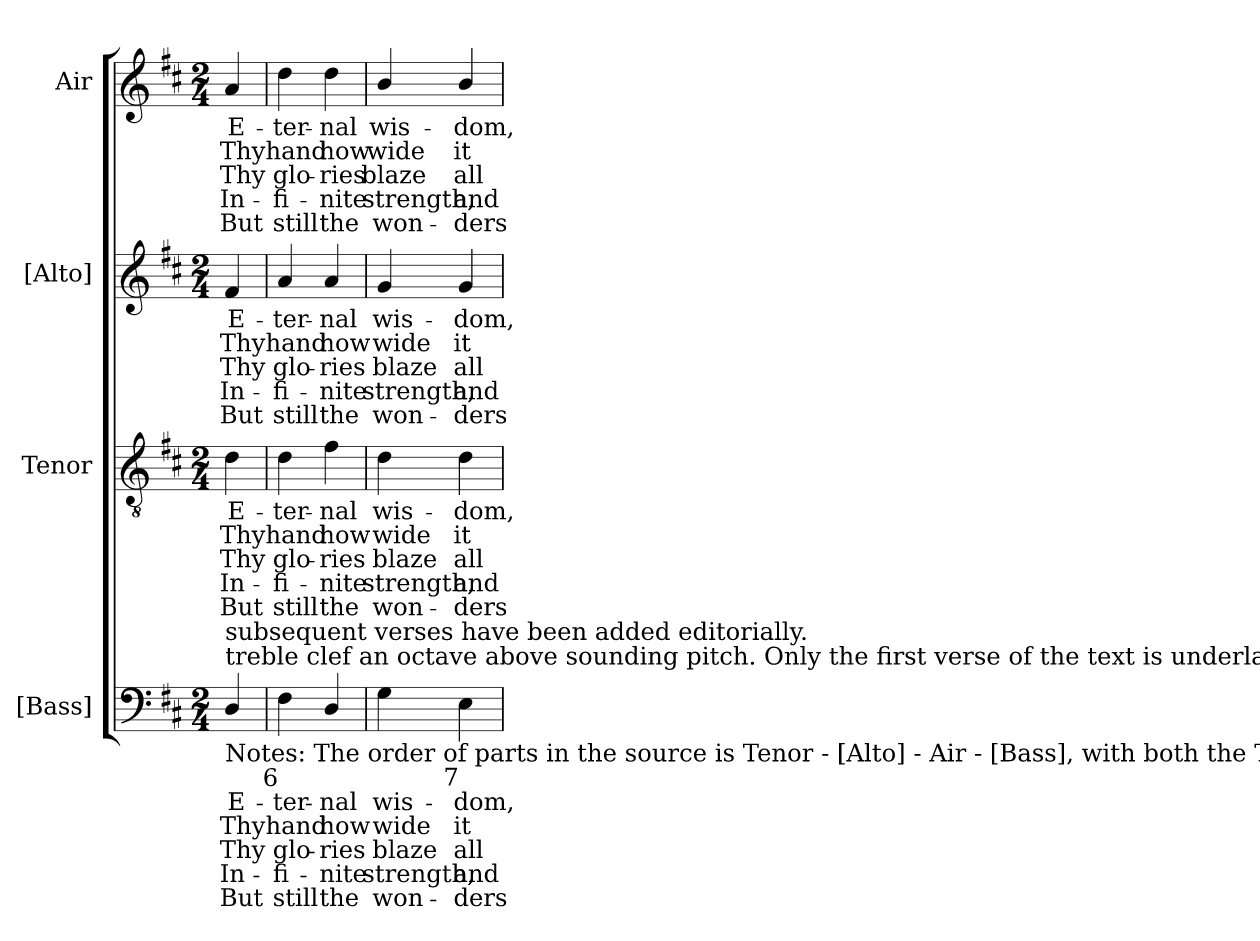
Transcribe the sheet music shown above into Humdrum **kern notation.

**kern	**text	**text	**text	**text	**text	**kern	**text	**text	**text	**text	**text	**kern	**text	**text	**text	**text	**text	**kern	**text	**text	**text	**text	**text
*part4	*part4	*part4	*part4	*part4	*part4	*part3	*part3	*part3	*part3	*part3	*part3	*part2	*part2	*part2	*part2	*part2	*part2	*part1	*part1	*part1	*part1	*part1	*part1
*staff4	*staff4	*staff4	*staff4	*staff4	*staff4	*staff3	*staff3	*staff3	*staff3	*staff3	*staff3	*staff2	*staff2	*staff2	*staff2	*staff2	*staff2	*staff1	*staff1	*staff1	*staff1	*staff1	*staff1
*I"[Bass]	*	*	*	*	*	*I"Tenor	*	*	*	*	*	*I"[Alto]	*	*	*	*	*	*I"Air	*	*	*	*	*
*I'B.	*	*	*	*	*	*I'T.	*	*	*	*	*	*I'A.	*	*	*	*	*	*	*	*	*	*	*
!!LO:PB:g=z
*clefF4	*	*	*	*	*	*clefGv2	*	*	*	*	*	*clefG2	*	*	*	*	*	*clefG2	*	*	*	*	*
*	*	*	*	*	*	*ITrd7c12	*	*	*	*	*	*	*	*	*	*	*	*	*	*	*	*	*
*k[f#c#]	*	*	*	*	*	*k[f#c#]	*	*	*	*	*	*k[f#c#]	*	*	*	*	*	*k[f#c#]	*	*	*	*	*
*D:	*	*	*	*	*	*D:	*	*	*	*	*	*D:	*	*	*	*	*	*D:	*	*	*	*	*
*M2/4	*	*	*	*	*	*M2/4	*	*	*	*	*	*M2/4	*	*	*	*	*	*M2/4	*	*	*	*	*
=	=	=	=	=	=	=	=	=	=	=	=	=	=	=	=	=	=	=	=	=	=	=	=
!	!LO:LY:b:color=#000000	!LO:LY:b:color=#000000	!LO:LY:b:color=#000000	!LO:LY:b:color=#000000	!LO:LY:b:color=#000000	!	!	!	!	!	!	!	!	!	!	!	!	!	!	!	!	!	!
!	!	!	!	!	!	!	!LO:LY:b:color=#000000	!LO:LY:b:color=#000000	!LO:LY:b:color=#000000	!LO:LY:b:color=#000000	!LO:LY:b:color=#000000	!	!	!	!	!	!	!	!	!	!	!	!
!	!	!	!	!	!	!	!	!	!	!	!	!	!LO:LY:b:color=#000000	!LO:LY:b:color=#000000	!LO:LY:b:color=#000000	!LO:LY:b:color=#000000	!LO:LY:b:color=#000000	!	!	!	!	!	!
!LO:TX:b:t=Notes&colon; The order of parts in the source is Tenor - [Alto] - Air - [Bass], with both the Tenor and Alto parts printed in the	!	!	!	!	!	!	!	!	!	!	!	!	!	!	!	!	!	!	!	!	!	!	!
!LO:TX:t=treble clef an octave above sounding pitch. Only the first verse of the text is underlaid in the source&colon; four	!	!	!	!	!	!	!	!	!	!	!	!	!	!	!	!	!	!	!	!	!	!	!
!LO:TX:t=subsequent verses have been added editorially.	!	!	!	!	!	!	!	!	!	!	!	!	!	!	!	!	!	!	!	!	!	!	!
!	!	!	!	!	!	!	!	!	!	!	!	!	!	!	!	!	!	!	!LO:LY:b:color=#000000	!LO:LY:b:color=#000000	!LO:LY:b:color=#000000	!LO:LY:b:color=#000000	!LO:LY:b:color=#000000
4Di/	E-	Thy	Thy	In-	-But	4Di\	E-	Thy	Thy	In-	-But	4f#i/	E-	Thy	Thy	In-	-But	4ai/	E-	Thy	Thy	In-	-But
=1	=1	=1	=1	=1	=1	=1	=1	=1	=1	=1	=1	=1	=1	=1	=1	=1	=1	=1	=1	=1	=1	=1	=1
!	!LO:LY:b:color=#000000	!LO:LY:b:color=#000000	!LO:LY:b:color=#000000	!LO:LY:b:color=#000000	!LO:LY:b:color=#000000	!	!	!	!	!	!	!	!	!	!	!	!	!	!	!	!	!	!
!	!	!	!	!	!	!	!LO:LY:b:color=#000000	!LO:LY:b:color=#000000	!LO:LY:b:color=#000000	!LO:LY:b:color=#000000	!LO:LY:b:color=#000000	!	!	!	!	!	!	!	!	!	!	!	!
!	!	!	!	!	!	!	!	!	!	!	!	!	!LO:LY:b:color=#000000	!LO:LY:b:color=#000000	!LO:LY:b:color=#000000	!LO:LY:b:color=#000000	!LO:LY:b:color=#000000	!	!	!	!	!	!
!LO:TX:b:rj:t=6	!	!	!	!	!	!	!	!	!	!	!	!	!	!	!	!	!	!	!	!	!	!	!
!	!	!	!	!	!	!	!	!	!	!	!	!	!	!	!	!	!	!	!LO:LY:b:color=#000000	!LO:LY:b:color=#000000	!LO:LY:b:color=#000000	!LO:LY:b:color=#000000	!LO:LY:b:color=#000000
4F#i\	-ter-	hand	glo-	-fi-	-still	4Di\	-ter-	hand	glo-	-fi-	-still	4ai/	-ter-	hand	glo-	-fi-	-still	4ddi\	-ter-	hand	glo-	-fi-	-still
!	!LO:LY:b:color=#000000	!LO:LY:b:color=#000000	!LO:LY:b:color=#000000	!LO:LY:b:color=#000000	!LO:LY:b:color=#000000	!	!	!	!	!	!	!	!	!	!	!	!	!	!	!	!	!	!
!	!	!	!	!	!	!	!LO:LY:b:color=#000000	!LO:LY:b:color=#000000	!LO:LY:b:color=#000000	!LO:LY:b:color=#000000	!LO:LY:b:color=#000000	!	!	!	!	!	!	!	!	!	!	!	!
!	!	!	!	!	!	!	!	!	!	!	!	!	!LO:LY:b:color=#000000	!LO:LY:b:color=#000000	!LO:LY:b:color=#000000	!LO:LY:b:color=#000000	!LO:LY:b:color=#000000	!	!	!	!	!	!
!	!	!	!	!	!	!	!	!	!	!	!	!	!	!	!	!	!	!	!LO:LY:b:color=#000000	!LO:LY:b:color=#000000	!LO:LY:b:color=#000000	!LO:LY:b:color=#000000	!LO:LY:b:color=#000000
4Di/	-nal	how	ries	nite	the	4F#i\	-nal	how	ries	nite	the	4ai/	-nal	how	ries	nite	the	4ddi\	-nal	how	ries	nite	the
=2	=2	=2	=2	=2	=2	=2	=2	=2	=2	=2	=2	=2	=2	=2	=2	=2	=2	=2	=2	=2	=2	=2	=2
!	!LO:LY:b:color=#000000	!LO:LY:b:color=#000000	!LO:LY:b:color=#000000	!LO:LY:b:color=#000000	!LO:LY:b:color=#000000	!	!	!	!	!	!	!	!	!	!	!	!	!	!	!	!	!	!
!	!	!	!	!	!	!	!LO:LY:b:color=#000000	!LO:LY:b:color=#000000	!LO:LY:b:color=#000000	!LO:LY:b:color=#000000	!LO:LY:b:color=#000000	!	!	!	!	!	!	!	!	!	!	!	!
!	!	!	!	!	!	!	!	!	!	!	!	!	!LO:LY:b:color=#000000	!LO:LY:b:color=#000000	!LO:LY:b:color=#000000	!LO:LY:b:color=#000000	!LO:LY:b:color=#000000	!	!	!	!	!	!
!	!	!	!	!	!	!	!	!	!	!	!	!	!	!	!	!	!	!	!LO:LY:b:color=#000000	!LO:LY:b:color=#000000	!LO:LY:b:color=#000000	!LO:LY:b:color=#000000	!LO:LY:b:color=#000000
4Gi\	wis-	wide	blaze	strength,	won-	4Di\	wis-	wide	blaze	strength,	won-	4gi/	wis-	wide	blaze	strength,	won-	4bi/	wis-	wide	blaze	strength,	won-
!	!LO:LY:b:color=#000000	!LO:LY:b:color=#000000	!LO:LY:b:color=#000000	!LO:LY:b:color=#000000	!LO:LY:b:color=#000000	!	!	!	!	!	!	!	!	!	!	!	!	!	!	!	!	!	!
!	!	!	!	!	!	!	!LO:LY:b:color=#000000	!LO:LY:b:color=#000000	!LO:LY:b:color=#000000	!LO:LY:b:color=#000000	!LO:LY:b:color=#000000	!	!	!	!	!	!	!	!	!	!	!	!
!	!	!	!	!	!	!	!	!	!	!	!	!	!LO:LY:b:color=#000000	!LO:LY:b:color=#000000	!LO:LY:b:color=#000000	!LO:LY:b:color=#000000	!LO:LY:b:color=#000000	!	!	!	!	!	!
!LO:TX:b:rj:t=7	!	!	!	!	!	!	!	!	!	!	!	!	!	!	!	!	!	!	!	!	!	!	!
!	!	!	!	!	!	!	!	!	!	!	!	!	!	!	!	!	!	!	!LO:LY:b:color=#000000	!LO:LY:b:color=#000000	!LO:LY:b:color=#000000	!LO:LY:b:color=#000000	!LO:LY:b:color=#000000
4Ei\	-dom,	it	-all	and	ders	4Di\	-dom,	it	-all	and	ders	4gi/	-dom,	it	-all	and	ders	4bi/	-dom,	it	-all	and	ders
=	=	=	=	=	=	=	=	=	=	=	=	=	=	=	=	=	=	=	=	=	=	=	=
*-	*-	*-	*-	*-	*-	*-	*-	*-	*-	*-	*-	*-	*-	*-	*-	*-	*-	*-	*-	*-	*-	*-	*-
